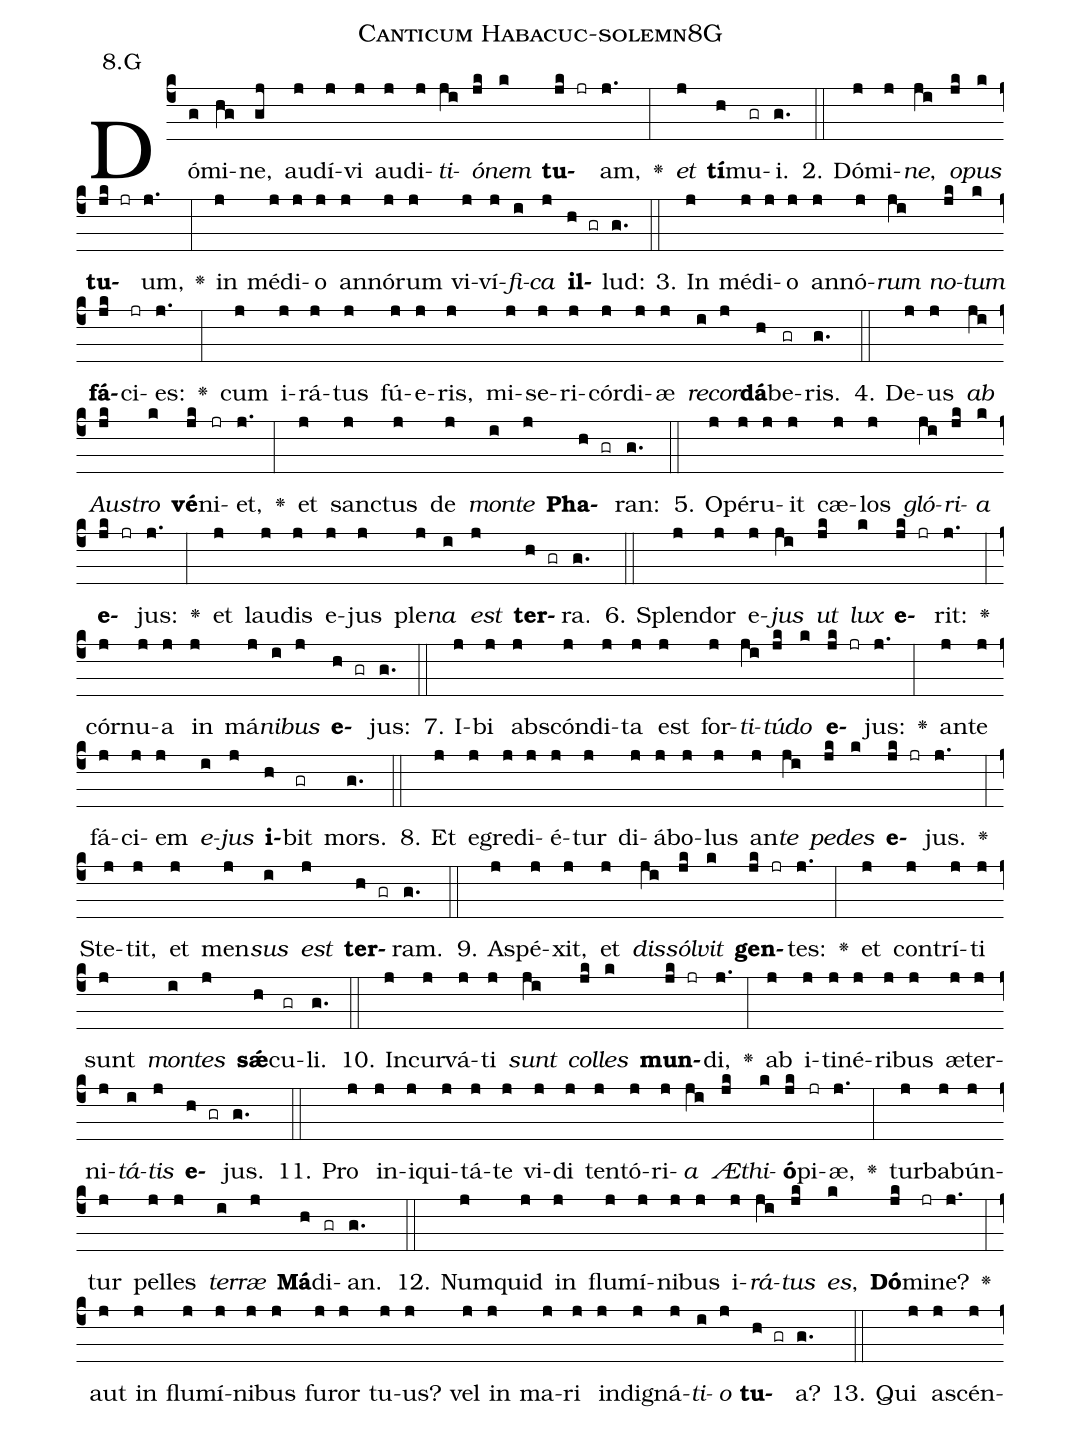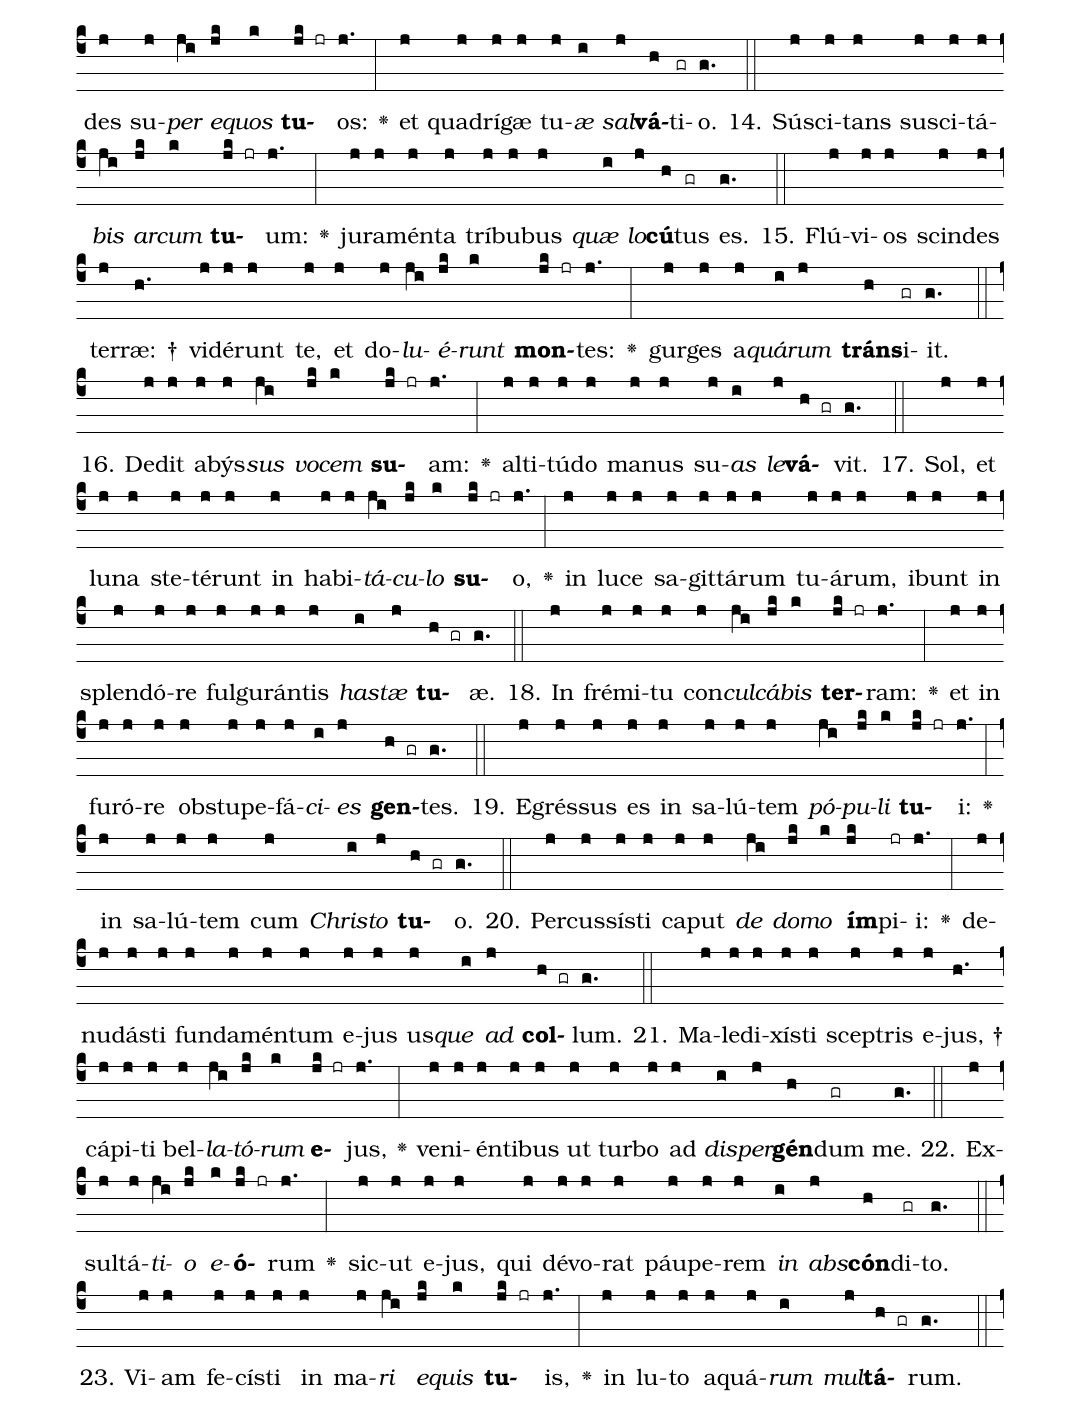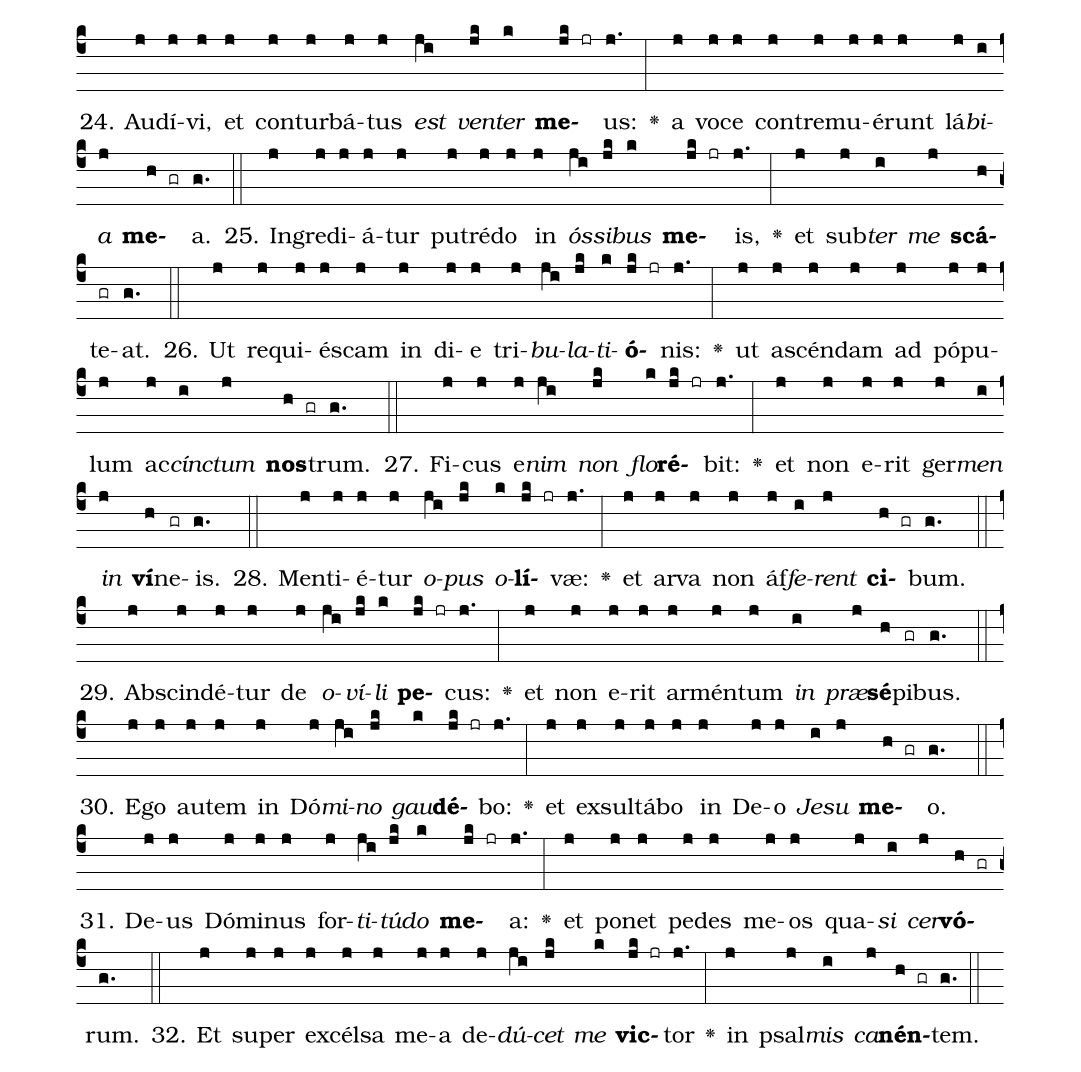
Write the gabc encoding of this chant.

name: Canticum Habacuc-solemn8G;
annotation: 8.G;
%%
(c4)Dó(g)mi(hg)ne,(gj) au(j)dí(j)vi(j) au(j)di(j)<i>ti</i>(ji)<i>ó</i>(jk)<i>nem</i>(k) <b>tu</b>(jk jr)am,(j.) <v>\greheightstar</v>(:) <i>et</i>(j) <b>tí</b>(h)mu(gr)i.(g.) (::)
2. Dó(j)mi(j)<i>ne</i>,(ji) <i>o</i>(jk)<i>pus</i>(k) <b>tu</b>(jk jr)um,(j.) <v>\greheightstar</v>(:) in(j) mé(j)di(j)o(j) an(j)nó(j)rum(j) vi(j)ví(j)<i>fi</i>(i)<i>ca</i>(j) <b>il</b>(h gr)lud:(g.) (::)
3. In(j) mé(j)di(j)o(j) an(j)nó(j)<i>rum</i>(ji) <i>no</i>(jk)<i>tum</i>(k) <b>fá</b>(jk)ci(jr)es:(j.) <v>\greheightstar</v>(:) cum(j) i(j)rá(j)tus(j) fú(j)e(j)ris,(j) mi(j)se(j)ri(j)cór(j)di(j)æ(j) <i>re</i>(i)<i>cor</i>(j)<b>dá</b>(h)be(gr)ris.(g.) (::)
4. De(j)us(j) <i>ab</i>(ji) <i>Aus</i>(jk)<i>tro</i>(k) <b>vé</b>(jk)ni(jr)et,(j.) <v>\greheightstar</v>(:) et(j) sanc(j)tus(j) de(j) <i>mon</i>(i)<i>te</i>(j) <b>Pha</b>(h gr)ran:(g.) (::)
5. O(j)pé(j)ru(j)it(j) cæ(j)los(j) <i>gló</i>(ji)<i>ri</i>(jk)<i>a</i>(k) <b>e</b>(jk jr)jus:(j.) <v>\greheightstar</v>(:) et(j) lau(j)dis(j) e(j)jus(j) ple(j)<i>na</i>(i) <i>est</i>(j) <b>ter</b>(h gr)ra.(g.) (::)
6. Splen(j)dor(j) e(j)<i>jus</i>(ji) <i>ut</i>(jk) <i>lux</i>(k) <b>e</b>(jk jr)rit:(j.) <v>\greheightstar</v>(:) cór(j)nu(j)a(j) in(j) má(j)<i>ni</i>(i)<i>bus</i>(j) <b>e</b>(h gr)jus:(g.) (::)
7. I(j)bi(j) abs(j)cón(j)di(j)ta(j) est(j) for(j)<i>ti</i>(ji)<i>tú</i>(jk)<i>do</i>(k) <b>e</b>(jk jr)jus:(j.) <v>\greheightstar</v>(:) an(j)te(j) fá(j)ci(j)em(j) <i>e</i>(i)<i>jus</i>(j) <b>i</b>(h)bit(gr) mors.(g.) (::)
8. Et(j) e(j)gre(j)di(j)é(j)tur(j) di(j)á(j)bo(j)lus(j) an(j)<i>te</i>(ji) <i>pe</i>(jk)<i>des</i>(k) <b>e</b>(jk jr)jus.(j.) <v>\greheightstar</v>(:) Ste(j)tit,(j) et(j) men(j)<i>sus</i>(i) <i>est</i>(j) <b>ter</b>(h gr)ram.(g.) (::)
9. A(j)spé(j)xit,(j) et(j) <i>dis</i>(ji)<i>sól</i>(jk)<i>vit</i>(k) <b>gen</b>(jk jr)tes:(j.) <v>\greheightstar</v>(:) et(j) con(j)trí(j)ti(j) sunt(j) <i>mon</i>(i)<i>tes</i>(j) <b>sǽ</b>(h)cu(gr)li.(g.) (::)
10. In(j)cur(j)vá(j)ti(j) <i>sunt</i>(ji) <i>col</i>(jk)<i>les</i>(k) <b>mun</b>(jk jr)di,(j.) <v>\greheightstar</v>(:) ab(j) i(j)ti(j)né(j)ri(j)bus(j) æ(j)ter(j)ni(j)<i>tá</i>(i)<i>tis</i>(j) <b>e</b>(h gr)jus.(g.) (::)
11. Pro(j) in(j)i(j)qui(j)tá(j)te(j) vi(j)di(j) ten(j)tó(j)ri(j)<i>a</i>(ji) <i>Æ</i>(jk)<i>thi</i>(k)<b>ó</b>(jk)pi(jr)æ,(j.) <v>\greheightstar</v>(:) tur(j)ba(j)bún(j)tur(j) pel(j)les(j) <i>ter</i>(i)<i>ræ</i>(j) <b>Má</b>(h)di(gr)an.(g.) (::)
12. Num(j)quid(j) in(j) flu(j)mí(j)ni(j)bus(j) i(j)<i>rá</i>(ji)<i>tus</i>(jk) <i>es</i>,(k) <b>Dó</b>(jk)mi(jr)ne?(j.) <v>\greheightstar</v>(:) aut(j) in(j) flu(j)mí(j)ni(j)bus(j) fu(j)ror(j) tu(j)us?(j) vel(j) in(j) ma(j)ri(j) in(j)di(j)gná(j)<i>ti</i>(i)<i>o</i>(j) <b>tu</b>(h gr)a?(g.) (::)
13. Qui(j) a(j)scén(j)des(j) su(j)<i>per</i>(ji) <i>e</i>(jk)<i>quos</i>(k) <b>tu</b>(jk jr)os:(j.) <v>\greheightstar</v>(:) et(j) qua(j)drí(j)gæ(j) tu(j)<i>æ</i>(i) <i>sal</i>(j)<b>vá</b>(h)ti(gr)o.(g.) (::)
14. Sú(j)sci(j)tans(j) su(j)sci(j)tá(j)<i>bis</i>(ji) <i>ar</i>(jk)<i>cum</i>(k) <b>tu</b>(jk jr)um:(j.) <v>\greheightstar</v>(:) ju(j)ra(j)mén(j)ta(j) trí(j)bu(j)bus(j) <i>quæ</i>(i) <i>lo</i>(j)<b>cú</b>(h)tus(gr) es.(g.) (::)
15. Flú(j)vi(j)os(j) scin(j)des(j) ter(j)ræ: †(h.) vi(j)dé(j)runt(j) te,(j) et(j) do(j)<i>lu</i>(ji)<i>é</i>(jk)<i>runt</i>(k) <b>mon</b>(jk jr)tes:(j.) <v>\greheightstar</v>(:) gur(j)ges(j) a(j)<i>quá</i>(i)<i>rum</i>(j) <b>tráns</b>(h)i(gr)it.(g.) (::)
16. De(j)dit(j) a(j)býs(j)<i>sus</i>(ji) <i>vo</i>(jk)<i>cem</i>(k) <b>su</b>(jk jr)am:(j.) <v>\greheightstar</v>(:) al(j)ti(j)tú(j)do(j) ma(j)nus(j) su(j)<i>as</i>(i) <i>le</i>(j)<b>vá</b>(h gr)vit.(g.) (::)
17. Sol,(j) et(j) lu(j)na(j) ste(j)té(j)runt(j) in(j) ha(j)bi(j)<i>tá</i>(ji)<i>cu</i>(jk)<i>lo</i>(k) <b>su</b>(jk jr)o,(j.) <v>\greheightstar</v>(:) in(j) lu(j)ce(j) sa(j)git(j)tá(j)rum(j) tu(j)á(j)rum,(j) i(j)bunt(j) in(j) splen(j)dó(j)re(j) ful(j)gu(j)rán(j)tis(j) <i>has</i>(i)<i>tæ</i>(j) <b>tu</b>(h gr)æ.(g.) (::)
18. In(j) fré(j)mi(j)tu(j) con(j)<i>cul</i>(ji)<i>cá</i>(jk)<i>bis</i>(k) <b>ter</b>(jk jr)ram:(j.) <v>\greheightstar</v>(:) et(j) in(j) fu(j)ró(j)re(j) ob(j)stu(j)pe(j)fá(j)<i>ci</i>(i)<i>es</i>(j) <b>gen</b>(h gr)tes.(g.) (::)
19. E(j)grés(j)sus(j) es(j) in(j) sa(j)lú(j)tem(j) <i>pó</i>(ji)<i>pu</i>(jk)<i>li</i>(k) <b>tu</b>(jk jr)i:(j.) <v>\greheightstar</v>(:) in(j) sa(j)lú(j)tem(j) cum(j) <i>Chris</i>(i)<i>to</i>(j) <b>tu</b>(h gr)o.(g.) (::)
20. Per(j)cus(j)sís(j)ti(j) ca(j)put(j) <i>de</i>(ji) <i>do</i>(jk)<i>mo</i>(k) <b>ím</b>(jk)pi(jr)i:(j.) <v>\greheightstar</v>(:) de(j)nu(j)dás(j)ti(j) fun(j)da(j)mén(j)tum(j) e(j)jus(j) us(j)<i>que</i>(i) <i>ad</i>(j) <b>col</b>(h gr)lum.(g.) (::)
21. Ma(j)le(j)di(j)xís(j)ti(j) scep(j)tris(j) e(j)jus, †(h.) cá(j)pi(j)ti(j) bel(j)<i>la</i>(ji)<i>tó</i>(jk)<i>rum</i>(k) <b>e</b>(jk jr)jus,(j.) <v>\greheightstar</v>(:) ve(j)ni(j)én(j)ti(j)bus(j) ut(j) tur(j)bo(j) ad(j) <i>di</i>(i)<i>sper</i>(j)<b>gén</b>(h)dum(gr) me.(g.) (::)
22. Ex(j)sul(j)tá(j)<i>ti</i>(ji)<i>o</i>(jk) <i>e</i>(k)<b>ó</b>(jk jr)rum(j.) <v>\greheightstar</v>(:) sic(j)ut(j) e(j)jus,(j) qui(j) dé(j)vo(j)rat(j) páu(j)pe(j)rem(j) <i>in</i>(i) <i>abs</i>(j)<b>cón</b>(h)di(gr)to.(g.) (::)
23. Vi(j)am(j) fe(j)cís(j)ti(j) in(j) ma(j)<i>ri</i>(ji) <i>e</i>(jk)<i>quis</i>(k) <b>tu</b>(jk jr)is,(j.) <v>\greheightstar</v>(:) in(j) lu(j)to(j) a(j)quá(j)<i>rum</i>(i) <i>mul</i>(j)<b>tá</b>(h gr)rum.(g.) (::)
24. Au(j)dí(j)vi,(j) et(j) con(j)tur(j)bá(j)tus(j) <i>est</i>(ji) <i>ven</i>(jk)<i>ter</i>(k) <b>me</b>(jk jr)us:(j.) <v>\greheightstar</v>(:) a(j) vo(j)ce(j) con(j)tre(j)mu(j)é(j)runt(j) lá(j)<i>bi</i>(i)<i>a</i>(j) <b>me</b>(h gr)a.(g.) (::)
25. In(j)gre(j)di(j)á(j)tur(j) pu(j)tré(j)do(j) in(j) <i>ós</i>(ji)<i>si</i>(jk)<i>bus</i>(k) <b>me</b>(jk jr)is,(j.) <v>\greheightstar</v>(:) et(j) sub(j)<i>ter</i>(i) <i>me</i>(j) <b>scá</b>(h)te(gr)at.(g.) (::)
26. Ut(j) re(j)qui(j)és(j)cam(j) in(j) di(j)e(j) tri(j)<i>bu</i>(ji)<i>la</i>(jk)<i>ti</i>(k)<b>ó</b>(jk jr)nis:(j.) <v>\greheightstar</v>(:) ut(j) a(j)scén(j)dam(j) ad(j) pó(j)pu(j)lum(j) ac(j)<i>cínc</i>(i)<i>tum</i>(j) <b>nos</b>(h gr)trum.(g.) (::)
27. Fi(j)cus(j) e(j)<i>nim</i>(ji) <i>non</i>(jk) <i>flo</i>(k)<b>ré</b>(jk jr)bit:(j.) <v>\greheightstar</v>(:) et(j) non(j) e(j)rit(j) ger(j)<i>men</i>(i) <i>in</i>(j) <b>ví</b>(h)ne(gr)is.(g.) (::)
28. Men(j)ti(j)é(j)tur(j) <i>o</i>(ji)<i>pus</i>(jk) <i>o</i>(k)<b>lí</b>(jk jr)væ:(j.) <v>\greheightstar</v>(:) et(j) ar(j)va(j) non(j) áf(j)<i>fe</i>(i)<i>rent</i>(j) <b>ci</b>(h gr)bum.(g.) (::)
29. Ab(j)scin(j)dé(j)tur(j) de(j) <i>o</i>(ji)<i>ví</i>(jk)<i>li</i>(k) <b>pe</b>(jk jr)cus:(j.) <v>\greheightstar</v>(:) et(j) non(j) e(j)rit(j) ar(j)mén(j)tum(j) <i>in</i>(i) <i>præ</i>(j)<b>sé</b>(h)pi(gr)bus.(g.) (::)
30. E(j)go(j) au(j)tem(j) in(j) Dó(j)<i>mi</i>(ji)<i>no</i>(jk) <i>gau</i>(k)<b>dé</b>(jk jr)bo:(j.) <v>\greheightstar</v>(:) et(j) ex(j)sul(j)tá(j)bo(j) in(j) De(j)o(j) <i>Je</i>(i)<i>su</i>(j) <b>me</b>(h gr)o.(g.) (::)
31. De(j)us(j) Dó(j)mi(j)nus(j) for(j)<i>ti</i>(ji)<i>tú</i>(jk)<i>do</i>(k) <b>me</b>(jk jr)a:(j.) <v>\greheightstar</v>(:) et(j) po(j)net(j) pe(j)des(j) me(j)os(j) qua(j)<i>si</i>(i) <i>cer</i>(j)<b>vó</b>(h gr)rum.(g.) (::)
32. Et(j) su(j)per(j) ex(j)cél(j)sa(j) me(j)a(j) de(j)<i>dú</i>(ji)<i>cet</i>(jk) <i>me</i>(k) <b>vic</b>(jk jr)tor(j.) <v>\greheightstar</v>(:) in(j) psal(j)<i>mis</i>(i) <i>ca</i>(j)<b>nén</b>(h gr)tem.(g.) (::)
